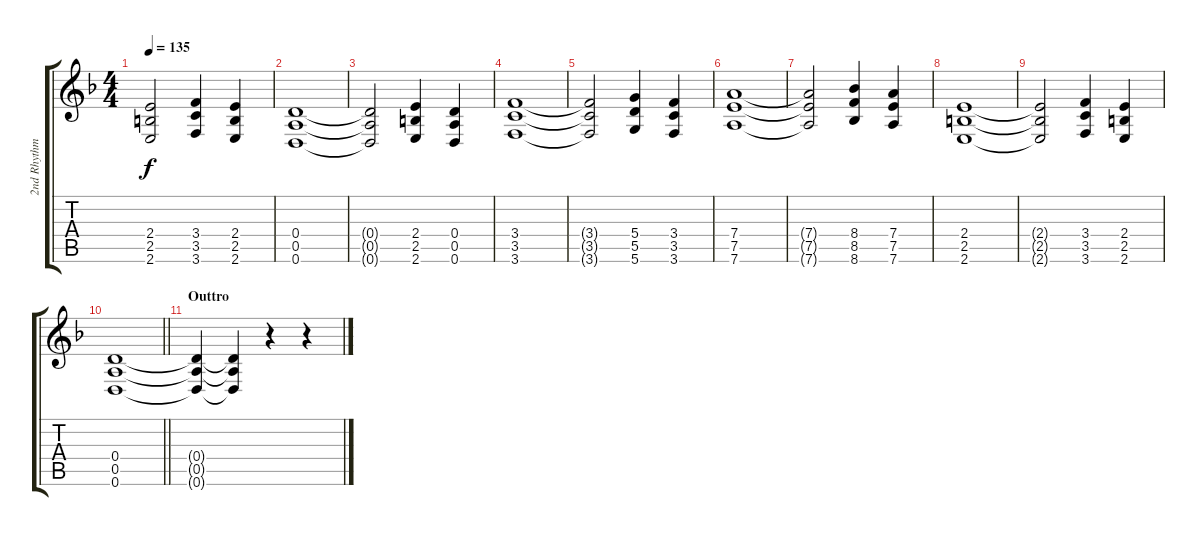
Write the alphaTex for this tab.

\track ("2nd Rhythm " "2nd Rhythm") {instrument distortionguitar}
\staff {score tabs}
\tuning (E4 B3 G3 D3 A2 D2) {hide}
\ts (4 4)
\tempo 135
\clef g2
\ks dminor
(2.4{t} 2.5{t} 2.6{t}).2{dy f} (3.4 3.5 3.6).4 (2.4 2.5 2.6).4 |
(0.4 0.5 0.6).1 |
(0.4{t} 0.5{t} 0.6{t}).2 (2.4 2.5 2.6).4 (0.4 0.5 0.6).4 |
(3.4 3.5 3.6).1 |
(3.4{t} 3.5{t} 3.6{t}).2 (5.4 5.5 5.6).4 (3.4 3.5 3.6).4 |
(7.4 7.5 7.6).1 |
(7.4{t} 7.5{t} 7.6{t}).2 (8.4 8.5 8.6).4 (7.4 7.5 7.6).4 |
(2.4 2.5 2.6).1 |
(2.4{t} 2.5{t} 2.6{t}).2 (3.4 3.5 3.6).4 (2.4 2.5 2.6).4 |
\barLineRight lightlight
(0.4 0.5 0.6).1 |
\section ("" "Outtro")
(0.4{t} 0.5{t} 0.6{t}).4 (0.4{t} 0.5{t} 0.6{t}).4 r.4 r.4
